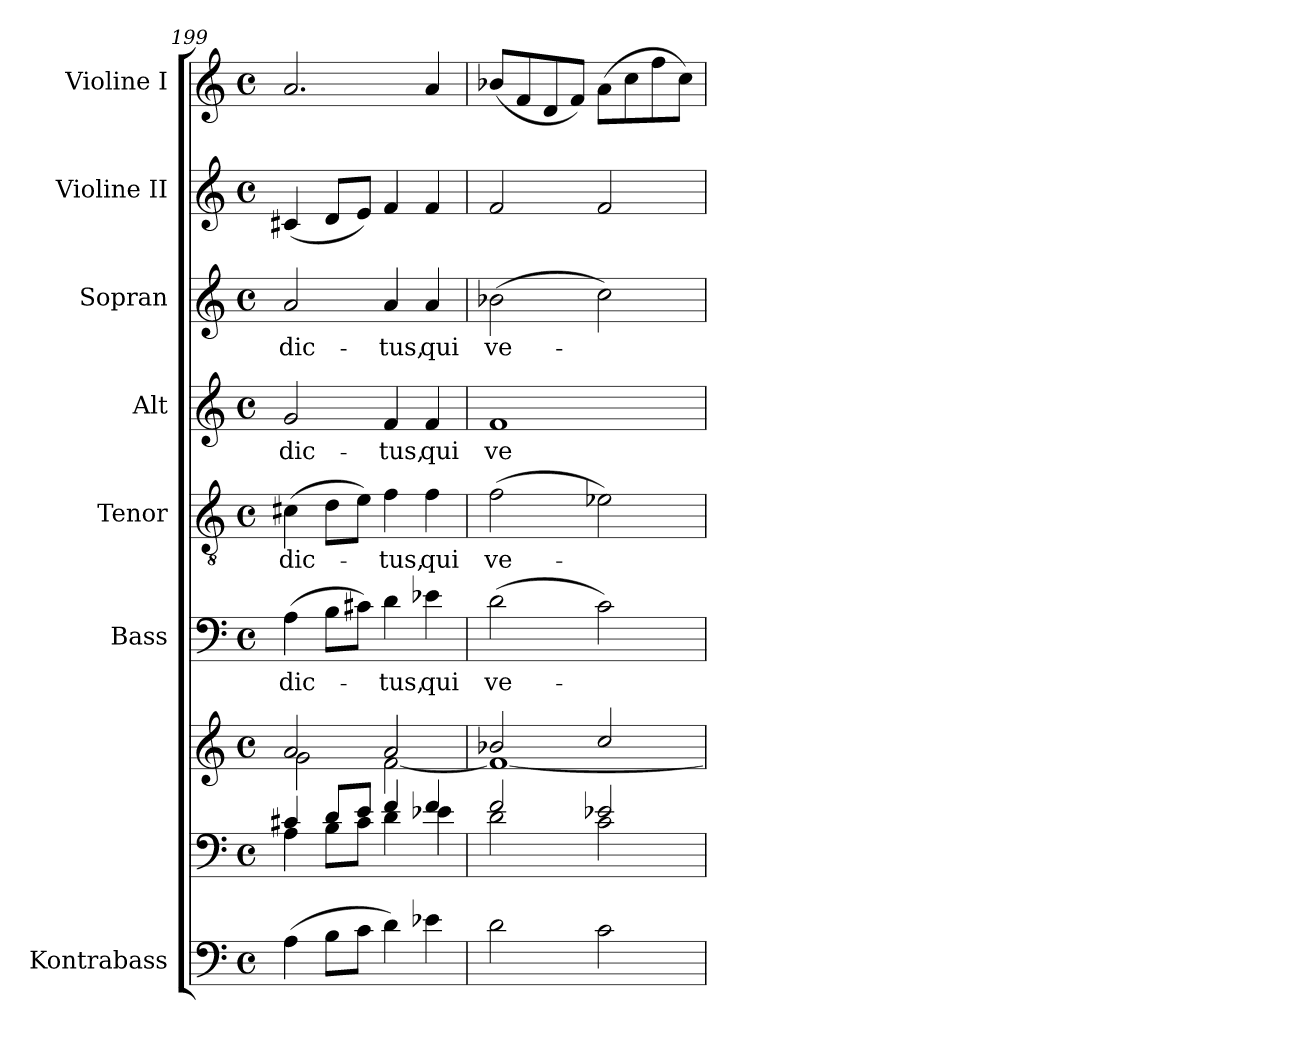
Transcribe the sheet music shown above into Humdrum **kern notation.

**kern	**kern	**kern	**kern	**text	**kern	**text	**kern	**text	**kern	**text	**kern	**kern
*part8	*part7	*part7	*part6	*part6	*part5	*part5	*part4	*part4	*part3	*part3	*part2	*part1
*staff9	*staff8	*staff7	*staff6	*staff6	*staff5	*staff5	*staff4	*staff4	*staff3	*staff3	*staff2	*staff1
*I"Kontrabass	*	*	*I"Bass	*	*I"Tenor	*	*I"Alt	*	*I"Sopran	*	*I"Violine II	*I"Violine I
*I'Kb.	*	*	*I'B.	*	*I'T.	*	*I'A.	*	*I'S.	*	*I'Vl. II	*I'Vl. I
*clefF4	*clefF4	*clefG2	*clefF4	*	*clefGv2	*	*clefG2	*	*clefG2	*	*clefG2	*clefG2
*ITrd7c12	*	*	*	*	*	*	*	*	*	*	*	*
*k[]	*k[]	*k[]	*k[]	*	*k[]	*	*k[]	*	*k[]	*	*k[]	*k[]
*C:	*C:	*C:	*C:	*	*C:	*	*C:	*	*C:	*	*C:	*C:
*M4/4	*M4/4	*M4/4	*M4/4	*	*M4/4	*	*M4/4	*	*M4/4	*	*M4/4	*M4/4
*met(c)	*met(c)	*met(c)	*met(c)	*	*met(c)	*	*met(c)	*	*met(c)	*	*met(c)	*met(c)
=199	=199	=199	=199	=199	=199	=199	=199	=199	=199	=199	=199	=199
*	*^	*^	*	*	*	*	*	*	*	*	*	*
!	!	!	!	!	!	!LO:LY:b	!	!LO:LY:b	!	!LO:LY:b	!	!LO:LY:b	!	!
(>4AA\	4c#X/	4A\	2a/	2g\	(>4A\	-dic-	(>4c#X\	-dic-	2g/	-dic-	2a/	-dic-	(<4c#X/	2.a/
8BB\L	8d/L	8B\L	.	.	8B\L	.	8d\L	.	.	.	.	.	8d/L	.
8C\J	8e/J	8c#\J	.	.	8c#X\J)	.	8e\J)	.	.	.	.	.	8e/J)	.
!	!	!	!	!	!	!LO:LY:b	!	!LO:LY:b	!	!LO:LY:b	!	!LO:LY:b	!	!
4D\)	4f/	4d\	2a/	[<2f\	4d\	-tus,	4f\	-tus,	4f/	-tus,	4a/	-tus,	4f/	.
!	!	!	!	!	!	!LO:LY:b	!	!LO:LY:b	!	!LO:LY:b	!	!LO:LY:b	!	!
4E-X\	4f/	4e-X\	.	.	4e-X\	qui	4f\	qui	4f/	qui	4a/	qui	4f/	4a/
!!LO:PB:g=z
=200	=200	=200	=200	=200	=200	=200	=200	=200	=200	=200	=200	=200	=200	=200
!	!	!	!	!	!	!LO:LY:b	!	!LO:LY:b	!	!LO:LY:b	!	!LO:LY:b	!	!
2D\	2f/	2d\	2b-X/	1f_	(>2d\	ve-	(>2f\	ve-	1f	ve-	(>2b-X\	ve-	2f/	(<8b-X/L
.	.	.	.	.	.	.	.	.	.	.	.	.	.	8f/
.	.	.	.	.	.	.	.	.	.	.	.	.	.	8d/
.	.	.	.	.	.	.	.	.	.	.	.	.	.	8f/J)
2C\	2e-X/	2c\	2cc/	.	2c\)	.	2e-X\)	.	.	.	2cc\)	.	2f/	(>8a\L
.	.	.	.	.	.	.	.	.	.	.	.	.	.	8cc\
.	.	.	.	.	.	.	.	.	.	.	.	.	.	8ff\
.	.	.	.	.	.	.	.	.	.	.	.	.	.	8cc\J)
*	*v	*v	*	*	*	*	*	*	*	*	*	*	*	*
*	*	*v	*v	*	*	*	*	*	*	*	*	*	*
=	=	=	=	=	=	=	=	=	=	=	=	=
*-	*-	*-	*-	*-	*-	*-	*-	*-	*-	*-	*-	*-
